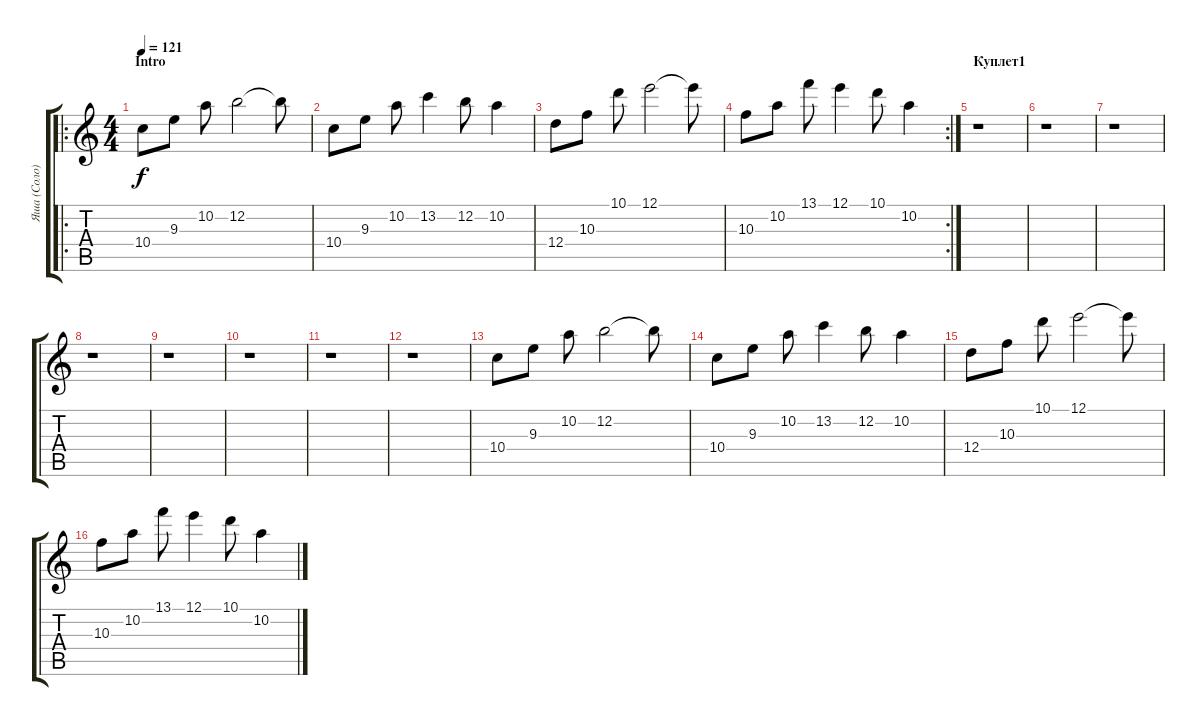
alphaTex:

\track ("Яша (Соло)" "Яша (Соло)") {instrument electricguitarclean}
\staff {score tabs}
\tuning (E4 B3 G3 D3 A2 E2) {hide}
\ro
\ts (4 4)
\section ("" "Intro")
\tempo 121
\clef g2
\ks c
10.4.8{dy f instrument electricguitarclean} 9.3.8 10.2.8 12.2.2 12.2{t}.8 |
10.4.8 9.3.8 10.2.8 13.2.4 12.2.8 10.2.4 |
12.4.8 10.3.8 10.1.8 12.1.2 12.1{t}.8 |
\rc 2
10.3.8 10.2.8 13.1.8 12.1.4 10.1.8 10.2.4 |
\section ("" "Куплет1")
r.1 |
r.1 |
r.1 |
r.1 |
r.1 |
r.1 |
r.1 |
r.1 |
10.4.8{volume 8} 9.3.8 10.2.8 12.2.2 12.2{t}.8 |
10.4.8 9.3.8 10.2.8 13.2.4 12.2.8 10.2.4 |
12.4.8 10.3.8 10.1.8 12.1.2 12.1{t}.8 |
10.3.8 10.2.8 13.1.8 12.1.4 10.1.8 10.2.4
